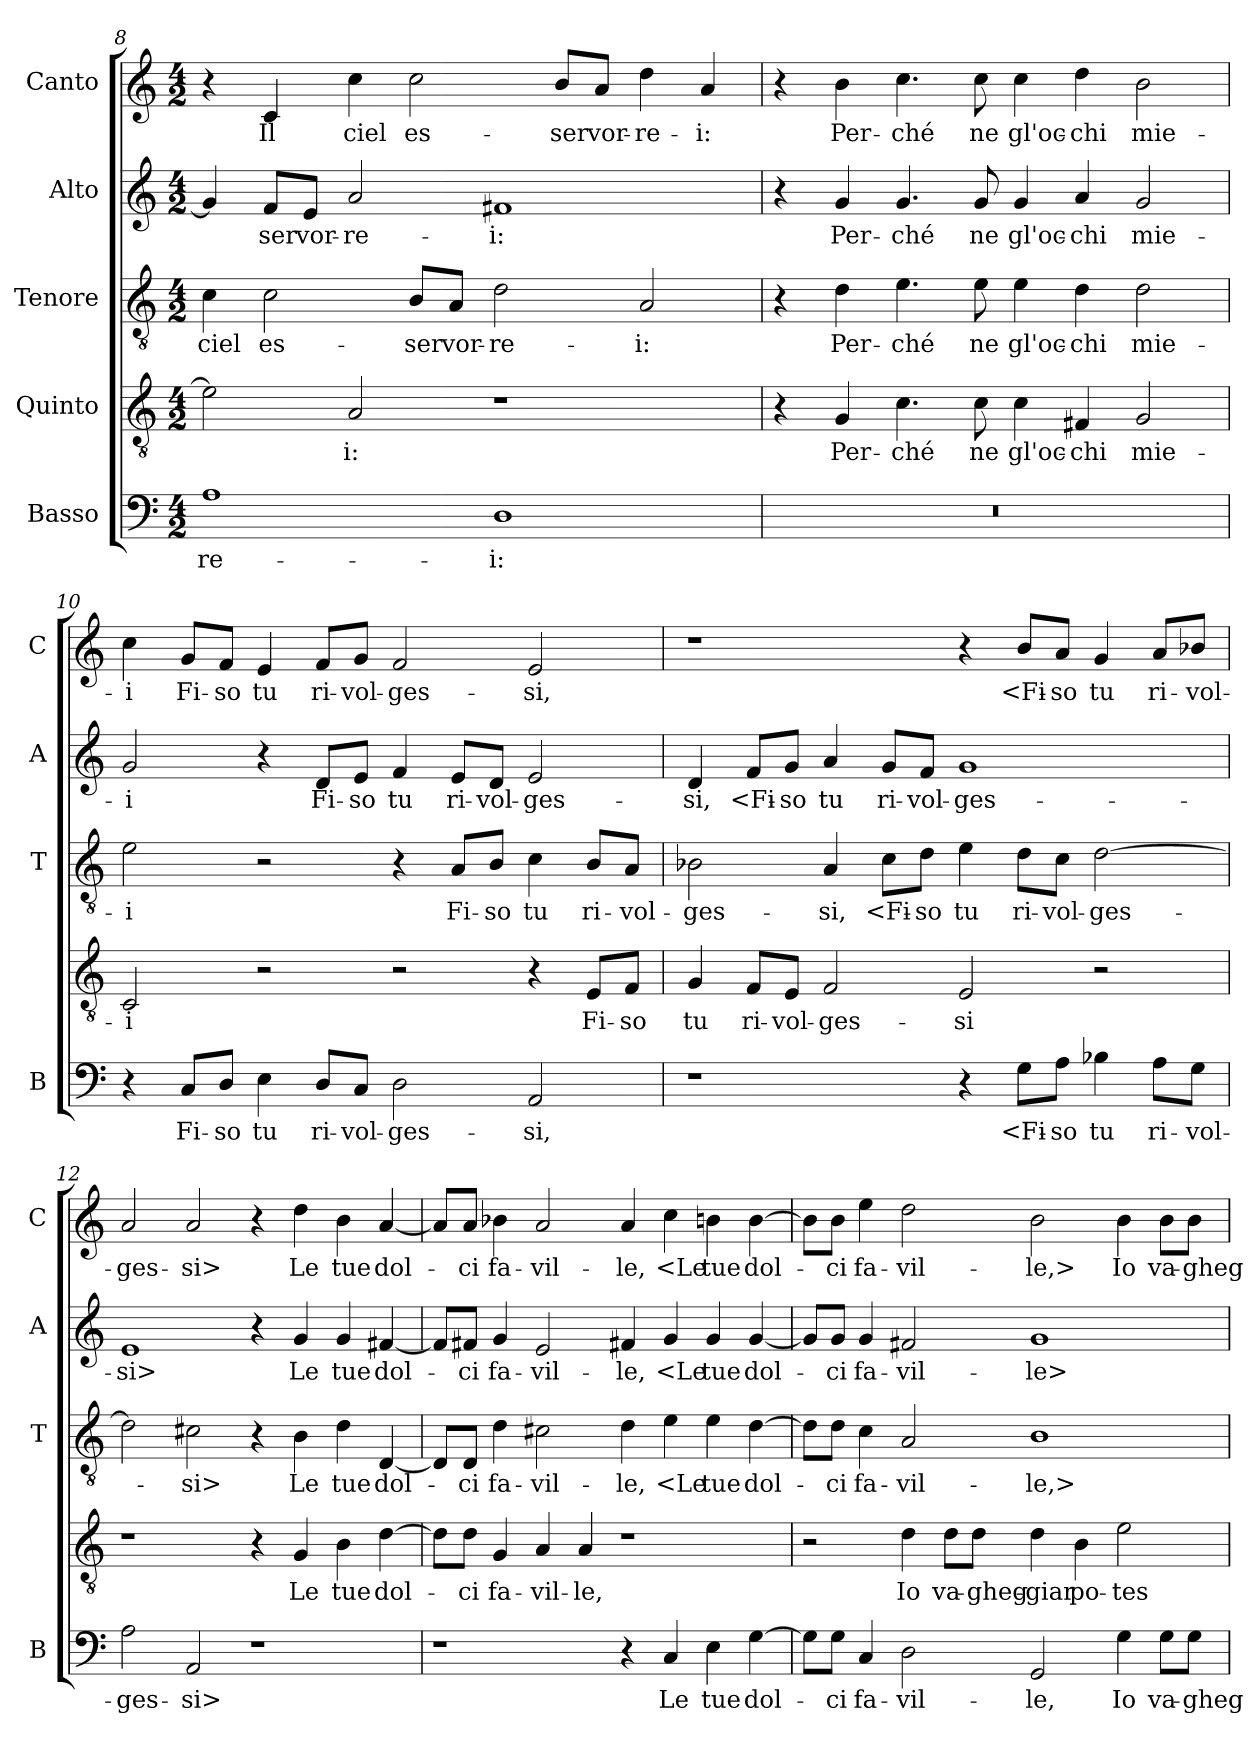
**kern	**text	**kern	**text	**kern	**text	**kern	**text	**kern	**text
*part5	*part5	*part4	*part4	*part3	*part3	*part2	*part2	*part1	*part1
*staff5	*staff5	*staff4	*staff4	*staff3	*staff3	*staff2	*staff2	*staff1	*staff1
*I"Basso	*	*I"Quinto	*	*I"Tenore	*	*I"Alto	*	*I"Canto	*
*I'B	*	*	*	*I'T	*	*I'A	*	*I'C	*
*clefF4	*	*clefGv2	*	*clefGv2	*	*clefG2	*	*clefG2	*
*k[]	*	*k[]	*	*k[]	*	*k[]	*	*k[]	*
*M4/2	*	*M4/2	*	*M4/2	*	*M4/2	*	*M4/2	*
=8	=8	=8	=8	=8	=8	=8	=8	=8	=8
1A	-re-	2e]	.	4c	ciel	4g]	.	4r	.
.	.	.	.	2c	es-	8f/L	-ser	4c	Il
.	.	.	.	.	.	8e/J	vor-	.	.
.	.	2A	-i:	.	.	2a	-re-	4cc	ciel
.	.	.	.	8B/L	-ser	.	.	2cc	es-
.	.	.	.	8A/J	vor-	.	.	.	.
1D	-i:	1r	.	2d	-re-	1f#X	-i:	.	.
.	.	.	.	.	.	.	.	8b/L	-ser
.	.	.	.	.	.	.	.	8a/J	vor-
.	.	.	.	2A	-i:	.	.	4dd	-re-
.	.	.	.	.	.	.	.	4a	-i:
=9	=9	=9	=9	=9	=9	=9	=9	=9	=9
0r	.	4r	.	4r	.	4r	.	4r	.
.	.	4G	Per-	4d	Per-	4g	Per-	4b	Per-
.	.	4.c	-ché	4.e	-ché	4.g	-ché	4.cc	-ché
.	.	8c	ne	8e	ne	8g	ne	8cc	ne
.	.	4c	gl'oc-	4e	gl'oc-	4g	gl'oc-	4cc	gl'oc-
.	.	4F#X	-chi	4d	-chi	4a	-chi	4dd	-chi
.	.	2G	mie-	2d	mie-	2g	mie-	2b	mie-
=10	=10	=10	=10	=10	=10	=10	=10	=10	=10
4r	.	2C	-i	2e	-i	2g	-i	4cc	-i
8C/L	Fi-	.	.	.	.	.	.	8g/L	Fi-
8D/J	-so	.	.	.	.	.	.	8f/J	-so
4E	tu	2r	.	2r	.	4r	.	4e	tu
8D/L	ri-	.	.	.	.	8d/L	Fi-	8f/L	ri-
8C/J	-vol-	.	.	.	.	8e/J	-so	8g/J	-vol-
2D	-ges-	2r	.	4r	.	4f	tu	2f	-ges-
.	.	.	.	8A/L	Fi-	8e/L	ri-	.	.
.	.	.	.	8B/J	-so	8d/J	-vol-	.	.
2AA	-si,	4r	.	4c	tu	2e	-ges-	2e	-si,
.	.	8E/L	Fi-	8B/L	ri-	.	.	.	.
.	.	8F/J	-so	8A/J	-vol-	.	.	.	.
=11	=11	=11	=11	=11	=11	=11	=11	=11	=11
1r	.	4G	tu	2B-X	-ges-	4d	-si,	1r	.
.	.	8F/L	ri-	.	.	8f/L	<Fi-	.	.
.	.	8E/J	-vol-	.	.	8g/J	-so	.	.
.	.	2F	-ges-	4A	-si,	4a	tu	.	.
.	.	.	.	8c\L	<Fi-	8g/L	ri-	.	.
.	.	.	.	8d\J	-so	8f/J	-vol-	.	.
4r	.	2E	-si	4e	tu	1g	-ges-	4r	.
8G\L	<Fi-	.	.	8d\L	ri-	.	.	8b/L	<Fi-
8A\J	-so	.	.	8c\J	-vol-	.	.	8a/J	-so
4B-X	tu	2r	.	[2d	-ges-	.	.	4g	tu
8A\L	ri-	.	.	.	.	.	.	8a/L	ri-
8G\J	-vol-	.	.	.	.	.	.	8b-X/J	-vol-
=12	=12	=12	=12	=12	=12	=12	=12	=12	=12
2A	-ges-	1r	.	2d]	.	1e	-si>	2a	-ges-
2AA	-si>	.	.	2c#X	-si>	.	.	2a	-si>
1r	.	4r	.	4r	.	4r	.	4r	.
.	.	4G	Le	4B	Le	4g	Le	4dd	Le
.	.	4B	tue	4d	tue	4g	tue	4b	tue
.	.	[4d	dol-	[4D	dol-	[4f#X	dol-	[4a	dol-
=13	=13	=13	=13	=13	=13	=13	=13	=13	=13
1r	.	8d\L]	.	8D/L]	.	8f#/L]	.	8a/L]	.
.	.	8d\J	-ci	8D/J	-ci	8f#X/J	-ci	8a/J	-ci
.	.	4G	fa-	4d	fa-	4g	fa-	4b-X	fa-
.	.	4A	-vil-	2c#X	-vil-	2e	-vil-	2a	-vil-
.	.	4A	-le,	.	.	.	.	.	.
4r	.	1r	.	4d	-le,	4f#X	-le,	4a	-le,
4C	Le	.	.	4e	<Le	4g	<Le	4cc	<Le
4E	tue	.	.	4e	tue	4g	tue	4bn	tue
[4G	dol-	.	.	[4d	dol-	[4g	dol-	[4b	dol-
=14	=14	=14	=14	=14	=14	=14	=14	=14	=14
8G\L]	.	2r	.	8d\L]	.	8g/L]	.	8b\L]	.
8G\J	-ci	.	.	8d\J	-ci	8g/J	-ci	8b\J	-ci
4C	fa-	.	.	4c	fa-	4g	fa-	4ee	fa-
2D	-vil-	4d	Io	2A	-vil-	2f#X	-vil-	2dd	-vil-
.	.	8d\L	va-	.	.	.	.	.	.
.	.	8d\J	-gheg-	.	.	.	.	.	.
2GG	-le,	4d	-giar	1B	-le,>	1g	-le>	2b	-le,>
.	.	4B	po-	.	.	.	.	.	.
4G	Io	2e	-tes-	.	.	.	.	4b	Io
8G\L	va-	.	.	.	.	.	.	8b\L	va-
8G\J	-gheg-	.	.	.	.	.	.	8b\J	-gheg-
=	=	=	=	=	=	=	=	=	=
*-	*-	*-	*-	*-	*-	*-	*-	*-	*-
